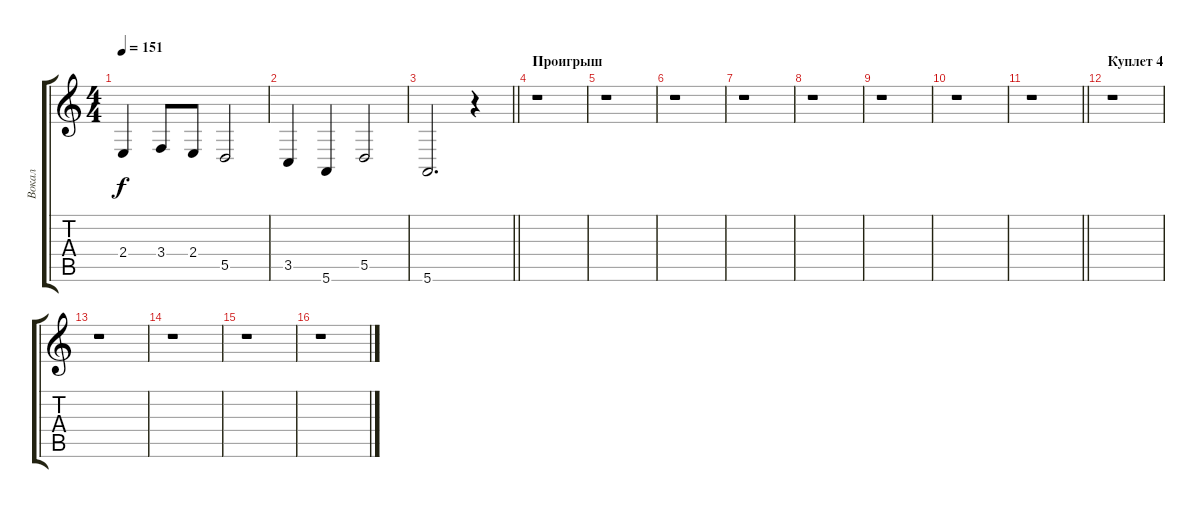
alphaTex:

\track ("Вокал" "Вокал") {instrument tenorsax}
\staff {score tabs}
\tuning (E4 B3 G3 D3 A2 E2) {hide}
\ts (4 4)
\tempo 151
\clef g2
\ks c
2.4.4{dy f} 3.4.8 2.4.8 5.5.2 |
3.5.4 5.6.4 5.5.2 |
\barLineRight lightlight
5.6.2{d} r.4 |
\section ("" "Проигрыш")
r.1 |
r.1 |
r.1 |
r.1 |
r.1 |
r.1 |
r.1 |
\barLineRight lightlight
r.1 |
\section ("" "Куплет 4")
r.1 |
r.1 |
r.1 |
r.1 |
r.1
